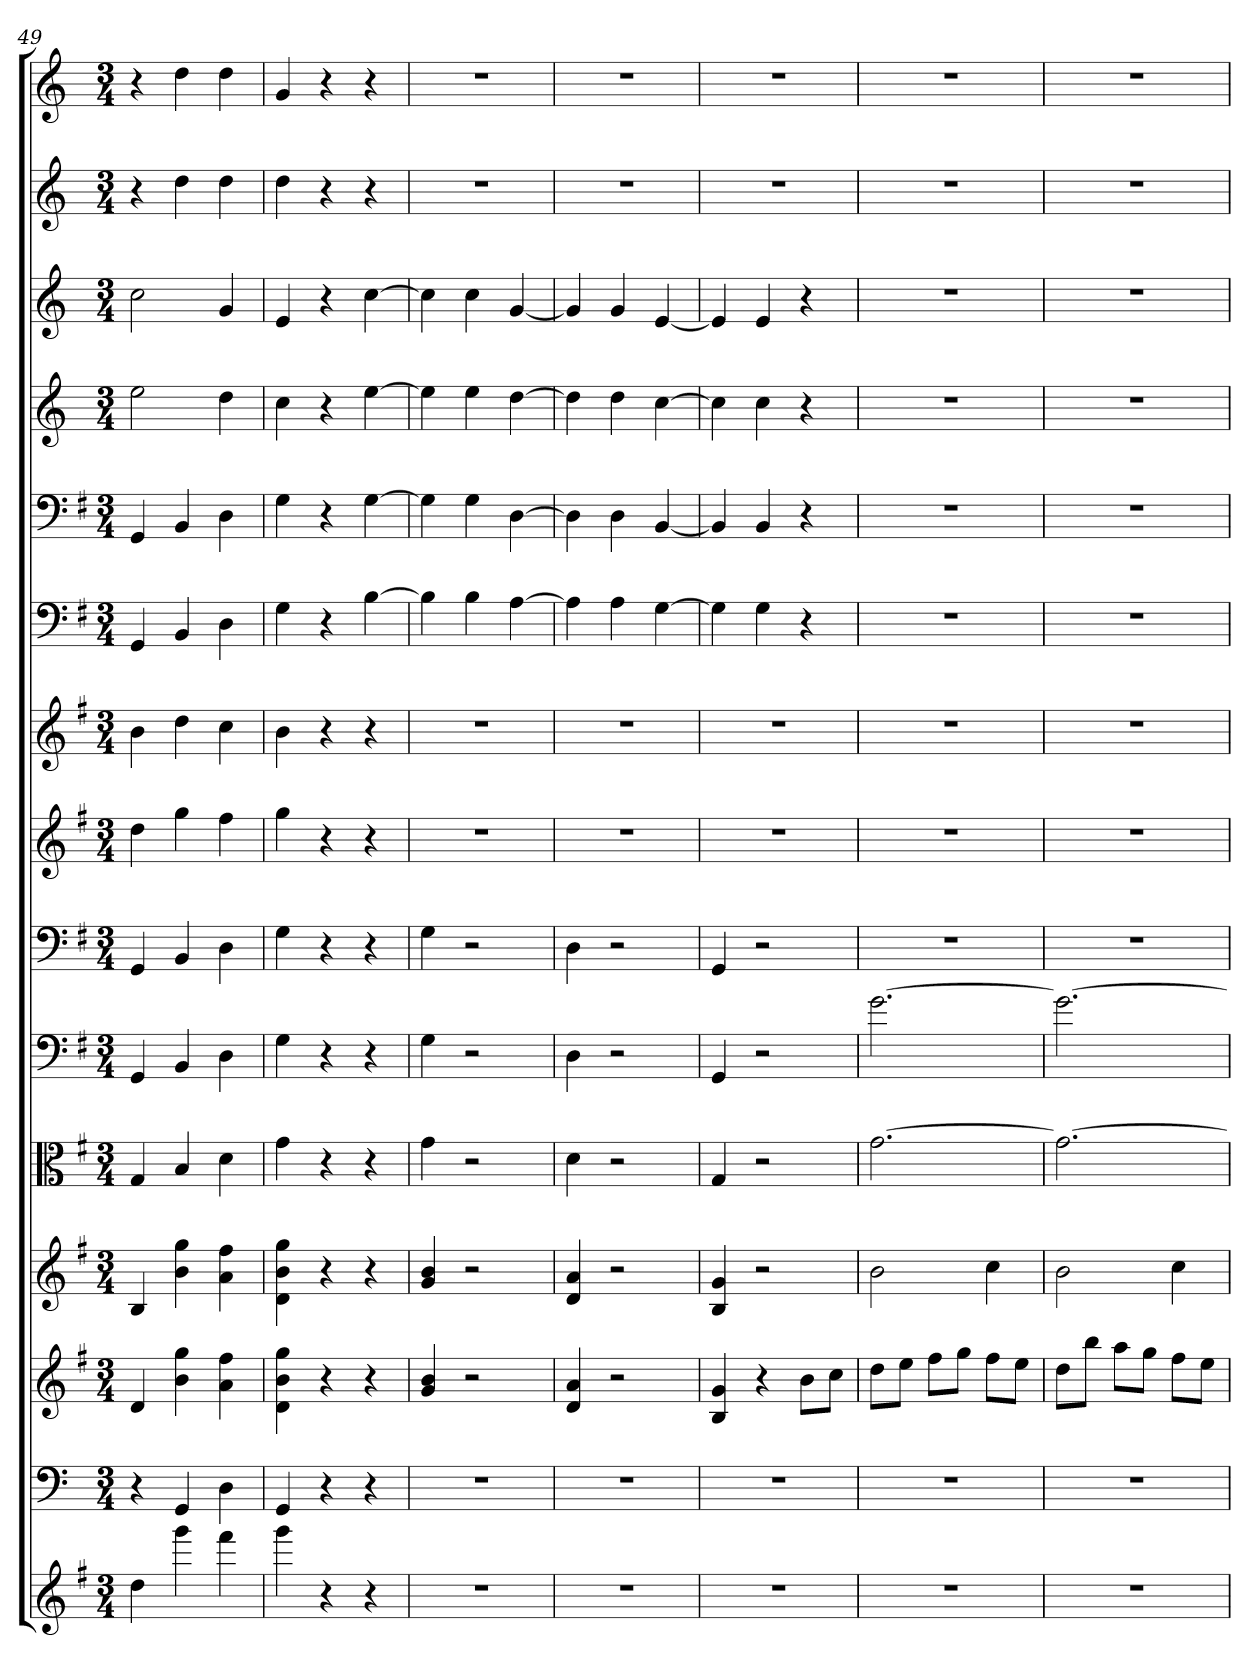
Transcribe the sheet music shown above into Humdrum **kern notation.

**kern	**kern	**kern	**kern	**kern	**kern	**kern	**kern	**kern	**kern	**kern	**kern	**kern	**kern	**kern
*part15	*part14	*part13	*part12	*part11	*part10	*part9	*part8	*part7	*part6	*part5	*part4	*part3	*part2	*part1
*staff15	*staff14	*staff13	*staff12	*staff11	*staff10	*staff9	*staff8	*staff7	*staff6	*staff5	*staff4	*staff3	*staff2	*staff1
*	*clefF4	*	*	*clefC3	*clefF4	*clefF4	*	*	*clefF4	*clefF4	*	*	*	*
*k[f#]	*k[]	*k[f#]	*k[f#]	*k[f#]	*k[f#]	*k[f#]	*k[f#]	*k[f#]	*k[f#]	*k[f#]	*k[]	*k[]	*k[]	*k[]
*M3/4	*M3/4	*M3/4	*M3/4	*M3/4	*M3/4	*M3/4	*M3/4	*M3/4	*M3/4	*M3/4	*M3/4	*M3/4	*M3/4	*M3/4
=49	=49	=49	=49	=49	=49	=49	=49	=49	=49	=49	=49	=49	=49	=49
4dd	4r	4d	4B	4G	4GG	4GG	4dd	4b	4GG	4GG	2ee	2cc	4r	4r
4ggg	4GG	4b 4gg	4b 4gg	4B	4BB	4BB	4gg	4dd	4BB	4BB	.	.	4dd	4dd
4fff#	4D	4a 4ff#	4a 4ff#	4d	4D	4D	4ff#	4cc	4D	4D	4dd	4g	4dd	4dd
=50	=50	=50	=50	=50	=50	=50	=50	=50	=50	=50	=50	=50	=50	=50
4ggg	4GG	4d 4b 4gg	4d 4b 4gg	4g	4G	4G	4gg	4b	4G	4G	4cc	4e	4dd	4g
4r	4r	4r	4r	4r	4r	4r	4r	4r	4r	4r	4r	4r	4r	4r
4r	4r	4r	4r	4r	4r	4r	4r	4r	[4B	[4G	[4ee	[4cc	4r	4r
=51	=51	=51	=51	=51	=51	=51	=51	=51	=51	=51	=51	=51	=51	=51
2.r	2.r	4g 4b	4g 4b	4g	4G	4G	2.r	2.r	4B]	4G]	4ee]	4cc]	2.r	2.r
.	.	2r	2r	2r	2r	2r	.	.	4B	4G	4ee	4cc	.	.
.	.	.	.	.	.	.	.	.	[4A	[4D	[4dd	[4g	.	.
=52	=52	=52	=52	=52	=52	=52	=52	=52	=52	=52	=52	=52	=52	=52
2.r	2.r	4d 4a	4d 4a	4d	4D	4D	2.r	2.r	4A]	4D]	4dd]	4g]	2.r	2.r
.	.	2r	2r	2r	2r	2r	.	.	4A	4D	4dd	4g	.	.
.	.	.	.	.	.	.	.	.	[4G	[4BB	[4cc	[4e	.	.
=53	=53	=53	=53	=53	=53	=53	=53	=53	=53	=53	=53	=53	=53	=53
2.r	2.r	4B 4g	4B 4g	4G	4GG	4GG	2.r	2.r	4G]	4BB]	4cc]	4e]	2.r	2.r
.	.	4r	2r	2r	2r	2r	.	.	4G	4BB	4cc	4e	.	.
.	.	8bL	.	.	.	.	.	.	4r	4r	4r	4r	.	.
.	.	8ccJ	.	.	.	.	.	.	.	.	.	.	.	.
=54	=54	=54	=54	=54	=54	=54	=54	=54	=54	=54	=54	=54	=54	=54
2.r	2.r	8ddL	2b	[2.g	[2.g	2.r	2.r	2.r	2.r	2.r	2.r	2.r	2.r	2.r
.	.	8eeJ	.	.	.	.	.	.	.	.	.	.	.	.
.	.	8ff#L	.	.	.	.	.	.	.	.	.	.	.	.
.	.	8ggJ	.	.	.	.	.	.	.	.	.	.	.	.
.	.	8ff#L	4cc	.	.	.	.	.	.	.	.	.	.	.
.	.	8eeJ	.	.	.	.	.	.	.	.	.	.	.	.
=55	=55	=55	=55	=55	=55	=55	=55	=55	=55	=55	=55	=55	=55	=55
2.r	2.r	8ddL	2b	2.g_	2.g_	2.r	2.r	2.r	2.r	2.r	2.r	2.r	2.r	2.r
.	.	8bbJ	.	.	.	.	.	.	.	.	.	.	.	.
.	.	8aaL	.	.	.	.	.	.	.	.	.	.	.	.
.	.	8ggJ	.	.	.	.	.	.	.	.	.	.	.	.
.	.	8ff#L	4cc	.	.	.	.	.	.	.	.	.	.	.
.	.	8eeJ	.	.	.	.	.	.	.	.	.	.	.	.
=	=	=	=	=	=	=	=	=	=	=	=	=	=	=
*-	*-	*-	*-	*-	*-	*-	*-	*-	*-	*-	*-	*-	*-	*-
